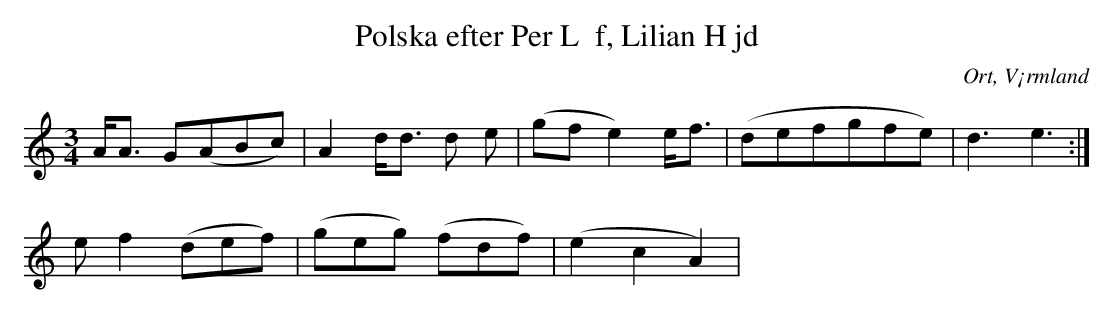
X:1
T:Polska efter Per L  f, Lilian H jd
O:Ort, V¡rmland
M:3/4
L:1/8
K:C
A<A G(ABc)| A2 d<d d e | (gfe2) e<f | (defgfe) | d3 e3 :|
ef2 (def) | (geg) (fdf) | (e2 c2 A2) |
